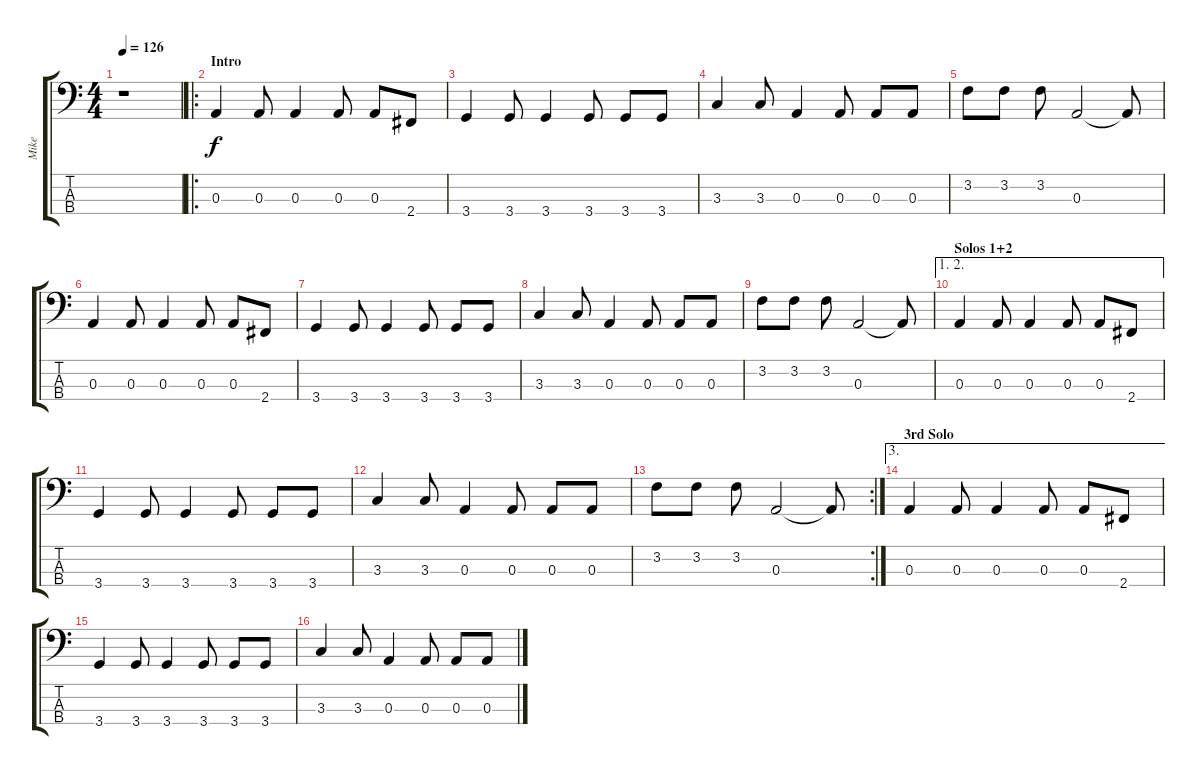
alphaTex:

\track ("Mike" "Mike") {instrument electricbasspick}
\staff {score tabs}
\tuning (G2 D2 A1 E1) {hide}
\ts (4 4)
\tempo 126
\clef f4
\ks c
r.1{dy f instrument electricbasspick} |
\ro
\section ("" "Intro")
0.3.4 0.3.8 0.3.4 0.3.8 0.3.8 2.4.8 |
3.4.4 3.4.8 3.4.4 3.4.8 3.4.8 3.4.8 |
3.3.4 3.3.8 0.3.4 0.3.8 0.3.8 0.3.8 |
3.2.8 3.2.8 3.2.8 0.3.2 0.3{t}.8 |
0.3.4 0.3.8 0.3.4 0.3.8 0.3.8 2.4.8 |
3.4.4 3.4.8 3.4.4 3.4.8 3.4.8 3.4.8 |
3.3.4 3.3.8 0.3.4 0.3.8 0.3.8 0.3.8 |
3.2.8 3.2.8 3.2.8 0.3.2 0.3{t}.8 |
\ae (1 2)
\section ("" "Solos 1+2")
0.3.4 0.3.8 0.3.4 0.3.8 0.3.8 2.4.8 |
3.4.4 3.4.8 3.4.4 3.4.8 3.4.8 3.4.8 |
3.3.4 3.3.8 0.3.4 0.3.8 0.3.8 0.3.8 |
\rc 2
3.2.8 3.2.8 3.2.8 0.3.2 0.3{t}.8 |
\ae 3
\section ("" "3rd Solo")
0.3.4 0.3.8 0.3.4 0.3.8 0.3.8 2.4.8 |
3.4.4 3.4.8 3.4.4 3.4.8 3.4.8 3.4.8 |
3.3.4 3.3.8 0.3.4 0.3.8 0.3.8 0.3.8
